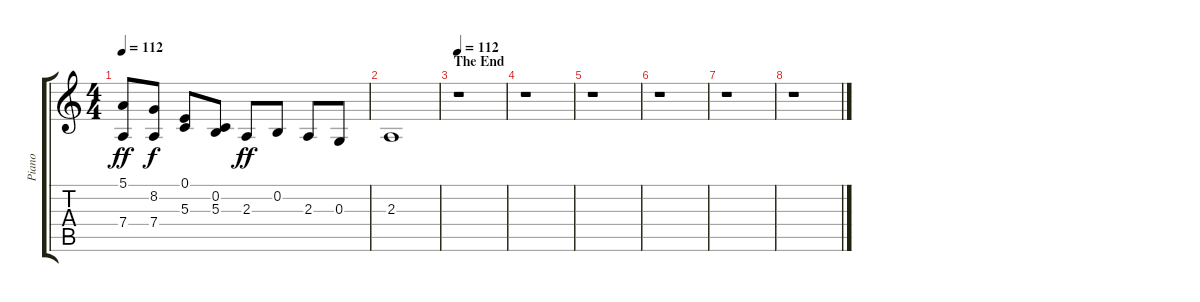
\track ("Piano " "Piano ") {instrument acousticgrandpiano}
\staff {score tabs}
\tuning (E4 B3 G3 D3 A2 E2) {hide}
\ts (4 4)
\tempo 112
\clef g2
\ks c
(5.1 7.4).8{dy ff} (8.2 7.4).8{dy f} (0.1 5.3).8 (0.2 5.3).8 2.3.8{dy ff} 0.2.8 2.3.8 0.3.8 |
2.3.1 |
\section ("" "The End")
\tempo 112
r.1 |
r.1 |
r.1 |
r.1 |
r.1 |
r.1
